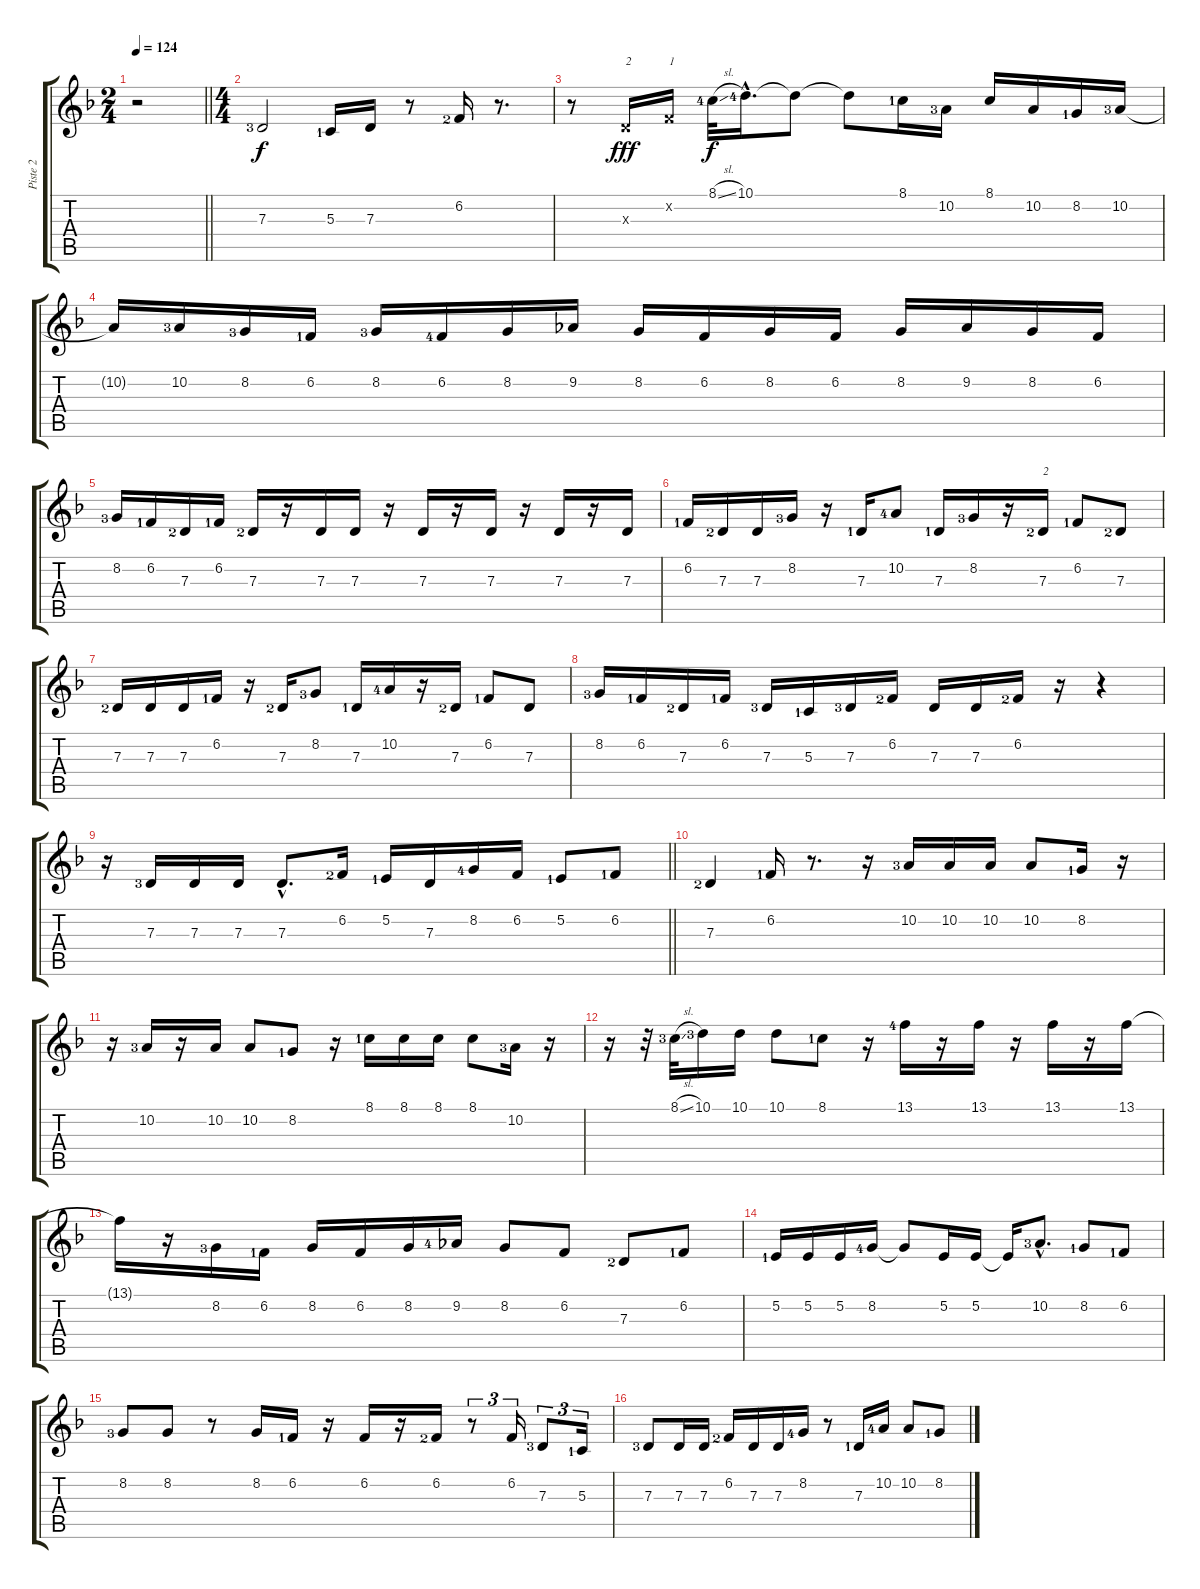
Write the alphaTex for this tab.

\track ("Piste 2" "Piste 2") {instrument flute}
\staff {score tabs}
\tuning (E4 B3 G3 D3 A2 E2) {hide}
\ts (2 4)
\tempo 124
\clef g2
\barLineRight lightlight
\ks dminor
r.2{dy f} |
\ts (4 4)
7.3{lf 4}.2{volume 14 balance 8 instrument flute} 5.3{lf 2}.16 7.3.16 r.8 6.2{lf 3}.16 r.8{d} |
r.8 7.3{x}.16{txt "2" dy fff} 6.2{x}.16{txt "1"} 8.1{sl lf 5}.32{dy f} 10.1{hac lf 5}.16{d} 10.1{t}.8 10.1{t}.8 8.1{lf 2}.16 10.2{lf 4}.16 8.1.16 10.2.16 8.2{lf 2}.16 10.2{lf 4}.16 |
10.2{t}.16 10.2{lf 4}.16 8.2{lf 4}.16 6.2{lf 2}.16 8.2{lf 4}.16 6.2{lf 5}.16 8.2.16 9.2.16 8.2.16 6.2.16 8.2.16 6.2.16 8.2.16 9.2.16 8.2.16 6.2.16 |
8.2{lf 4}.16 6.2{lf 2}.16 7.3{lf 3}.16 6.2{lf 2}.16 7.3{lf 3}.16 r.16 7.3.16 7.3.16 r.16 7.3.16 r.16 7.3.16 r.16 7.3.16 r.16 7.3.16 |
6.2{lf 2}.16 7.3{lf 3}.16 7.3.16 8.2{lf 4}.16 r.16 7.3{lf 2}.16 10.2{lf 5}.8 7.3{lf 2}.16 8.2{lf 4}.16 r.16 7.3{lf 3}.16{txt "2"} 6.2{lf 2}.8 7.3{lf 3}.8 |
7.3{lf 3}.16 7.3.16 7.3.16 6.2{lf 2}.16 r.16 7.3{lf 3}.16 8.2{lf 4}.8 7.3{lf 2}.16 10.2{lf 5}.16 r.16 7.3{lf 3}.16 6.2{lf 2}.8 7.3.8 |
8.2{lf 4}.16 6.2{lf 2}.16 7.3{lf 3}.16 6.2{lf 2}.16 7.3{lf 4}.16 5.3{lf 2}.16 7.3{lf 4}.16 6.2{lf 3}.16 7.3.16 7.3.16 6.2{lf 3}.16 r.16 r.4 |
\barLineRight lightlight
r.16 7.3{lf 4}.16 7.3.16 7.3.16 7.3{hac}.8{d} 6.2{lf 3}.16 5.2{lf 2}.16 7.3.16 8.2{lf 5}.16 6.2.16 5.2{lf 2}.8 6.2{lf 2}.8 |
7.3{lf 3}.4 6.2{lf 2}.16 r.8{d} r.16 10.2{lf 4}.16 10.2.16 10.2.16 10.2.8 8.2{lf 2}.16 r.16 |
r.16 10.2{lf 4}.16 r.16 10.2.16 10.2.8 8.2{lf 2}.8 r.16 8.1{lf 2}.16 8.1.16 8.1.16 8.1.8 10.2{lf 4}.16 r.16 |
r.16 r.32 8.1{sl lf 4}.32 10.1{lf 4}.16 10.1.16 10.1.8 8.1{lf 2}.8 r.16 13.1{lf 5}.16 r.16 13.1.16 r.16 13.1.16 r.16 13.1.16 |
13.1{t}.16 r.16 8.2{lf 4}.16 6.2{lf 2}.16 8.2.16 6.2.16 8.2.16 9.2{lf 5}.16 8.2.8 6.2.8 7.3{lf 3}.8 6.2{lf 2}.8 |
5.2{lf 2}.16 5.2.16 5.2.16 8.2{lf 5}.16 8.2{t}.8 5.2.16 5.2.16 5.2{t}.16 10.2{hac lf 4}.8{d} 8.2{lf 2}.8 6.2{lf 2}.8 |
8.2{lf 4}.8 8.2.8 r.8 8.2.16 6.2{lf 2}.16 r.16 6.2.16 r.16 6.2{lf 3}.16 r.8{tu (3 2)} 6.2.16{tu (3 2)} 7.3{lf 4}.8{tu (3 2)} 5.3{lf 2}.16{tu (3 2)} |
7.3{lf 4}.8 7.3.16 7.3.16 6.2{lf 3}.16 7.3.16 7.3.16 8.2{lf 5}.16 r.8 7.3{lf 2}.16 10.2{lf 5}.16 10.2.8 8.2{lf 2}.8
